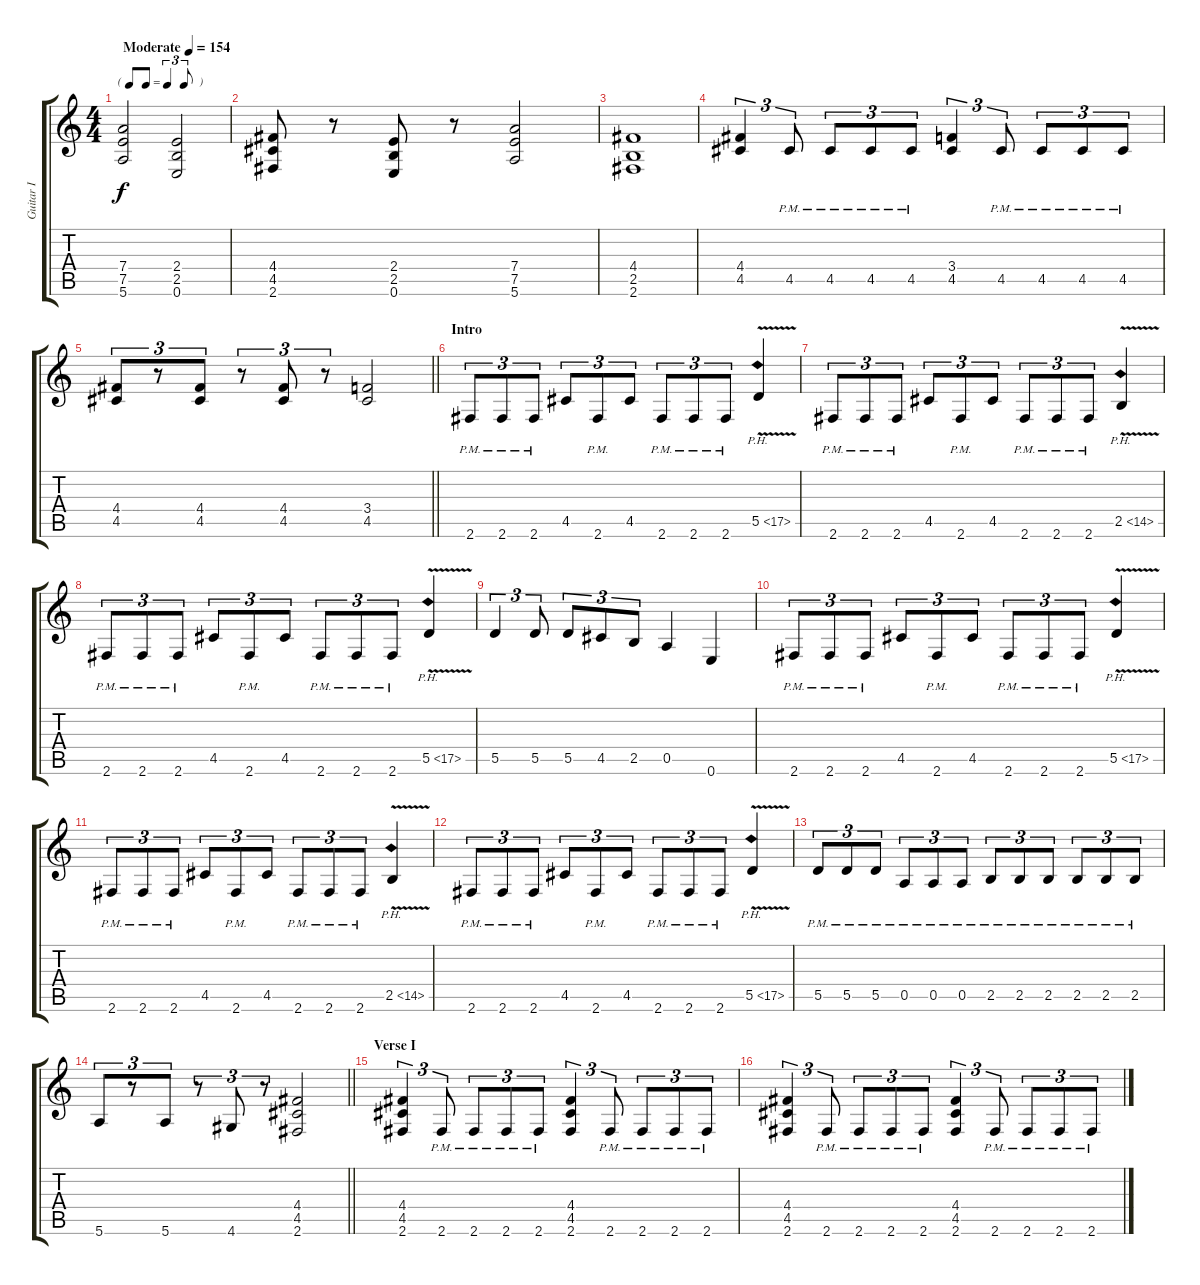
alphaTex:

\track ("Guitar I" "Guitar I") {instrument overdrivenguitar}
\staff {score tabs}
\tuning (E4 B3 G3 D3 A2 E2) {hide}
\ts (4 4)
\tf triplet8th
\tempo (154 "Moderate")
\clef g2
\ks c
(7.4 7.5 5.6).2{dy f instrument overdrivenguitar} (2.4 2.5 0.6).2 |
(4.4 4.5 2.6).8 r.8 (2.4 2.5 0.6).8 r.8 (7.4 7.5 5.6).2 |
(4.4 2.5 2.6).1 |
(4.4 4.5).4{tu (3 2)} 4.5{pm}.8{tu (3 2)} 4.5{pm}.8{tu (3 2)} 4.5{pm}.8{tu (3 2)} 4.5{pm}.8{tu (3 2)} (3.4 4.5).4{tu (3 2)} 4.5{pm}.8{tu (3 2)} 4.5{pm}.8{tu (3 2)} 4.5{pm}.8{tu (3 2)} 4.5{pm}.8{tu (3 2)} |
\barLineRight lightlight
(4.4 4.5).8{tu (3 2)} r.8{tu (3 2)} (4.4 4.5).8{tu (3 2)} r.8{tu (3 2)} (4.4 4.5).8{tu (3 2)} r.8{tu (3 2)} (3.4 4.5).2 |
\section ("" "Intro")
2.6{pm}.8{tu (3 2)} 2.6{pm}.8{tu (3 2)} 2.6{pm}.8{tu (3 2)} 4.5.8{tu (3 2)} 2.6{pm}.8{tu (3 2)} 4.5.8{tu (3 2)} 2.6{pm}.8{tu (3 2)} 2.6{pm}.8{tu (3 2)} 2.6{pm}.8{tu (3 2)} 5.5{ph 12 v}.4 |
2.6{pm}.8{tu (3 2)} 2.6{pm}.8{tu (3 2)} 2.6{pm}.8{tu (3 2)} 4.5.8{tu (3 2)} 2.6{pm}.8{tu (3 2)} 4.5.8{tu (3 2)} 2.6{pm}.8{tu (3 2)} 2.6{pm}.8{tu (3 2)} 2.6{pm}.8{tu (3 2)} 2.5{ph 12 v}.4 |
2.6{pm}.8{tu (3 2)} 2.6{pm}.8{tu (3 2)} 2.6{pm}.8{tu (3 2)} 4.5.8{tu (3 2)} 2.6{pm}.8{tu (3 2)} 4.5.8{tu (3 2)} 2.6{pm}.8{tu (3 2)} 2.6{pm}.8{tu (3 2)} 2.6{pm}.8{tu (3 2)} 5.5{ph 12 v}.4 |
5.5.4{tu (3 2)} 5.5.8{tu (3 2)} 5.5.8{tu (3 2)} 4.5.8{tu (3 2)} 2.5.8{tu (3 2)} 0.5.4 0.6.4 |
2.6{pm}.8{tu (3 2)} 2.6{pm}.8{tu (3 2)} 2.6{pm}.8{tu (3 2)} 4.5.8{tu (3 2)} 2.6{pm}.8{tu (3 2)} 4.5.8{tu (3 2)} 2.6{pm}.8{tu (3 2)} 2.6{pm}.8{tu (3 2)} 2.6{pm}.8{tu (3 2)} 5.5{ph 12 v}.4 |
2.6{pm}.8{tu (3 2)} 2.6{pm}.8{tu (3 2)} 2.6{pm}.8{tu (3 2)} 4.5.8{tu (3 2)} 2.6{pm}.8{tu (3 2)} 4.5.8{tu (3 2)} 2.6{pm}.8{tu (3 2)} 2.6{pm}.8{tu (3 2)} 2.6{pm}.8{tu (3 2)} 2.5{ph 12 v}.4 |
2.6{pm}.8{tu (3 2)} 2.6{pm}.8{tu (3 2)} 2.6{pm}.8{tu (3 2)} 4.5.8{tu (3 2)} 2.6{pm}.8{tu (3 2)} 4.5.8{tu (3 2)} 2.6{pm}.8{tu (3 2)} 2.6{pm}.8{tu (3 2)} 2.6{pm}.8{tu (3 2)} 5.5{ph 12 v}.4 |
5.5{pm}.8{tu (3 2)} 5.5{pm}.8{tu (3 2)} 5.5{pm}.8{tu (3 2)} 0.5{pm}.8{tu (3 2)} 0.5{pm}.8{tu (3 2)} 0.5{pm}.8{tu (3 2)} 2.5{pm}.8{tu (3 2)} 2.5{pm}.8{tu (3 2)} 2.5{pm}.8{tu (3 2)} 2.5{pm}.8{tu (3 2)} 2.5{pm}.8{tu (3 2)} 2.5{pm}.8{tu (3 2)} |
\barLineRight lightlight
5.6.8{tu (3 2)} r.8{tu (3 2)} 5.6.8{tu (3 2)} r.8{tu (3 2)} 4.6.8{tu (3 2)} r.8{tu (3 2)} (4.4 4.5 2.6).2 |
\section ("" "Verse I")
(4.4 4.5 2.6).4{tu (3 2)} 2.6{pm}.8{tu (3 2)} 2.6{pm}.8{tu (3 2)} 2.6{pm}.8{tu (3 2)} 2.6{pm}.8{tu (3 2)} (4.4 4.5 2.6).4{tu (3 2)} 2.6{pm}.8{tu (3 2)} 2.6{pm}.8{tu (3 2)} 2.6{pm}.8{tu (3 2)} 2.6{pm}.8{tu (3 2)} |
(4.4 4.5 2.6).4{tu (3 2)} 2.6{pm}.8{tu (3 2)} 2.6{pm}.8{tu (3 2)} 2.6{pm}.8{tu (3 2)} 2.6{pm}.8{tu (3 2)} (4.4 4.5 2.6).4{tu (3 2)} 2.6{pm}.8{tu (3 2)} 2.6{pm}.8{tu (3 2)} 2.6{pm}.8{tu (3 2)} 2.6{pm}.8{tu (3 2)}
